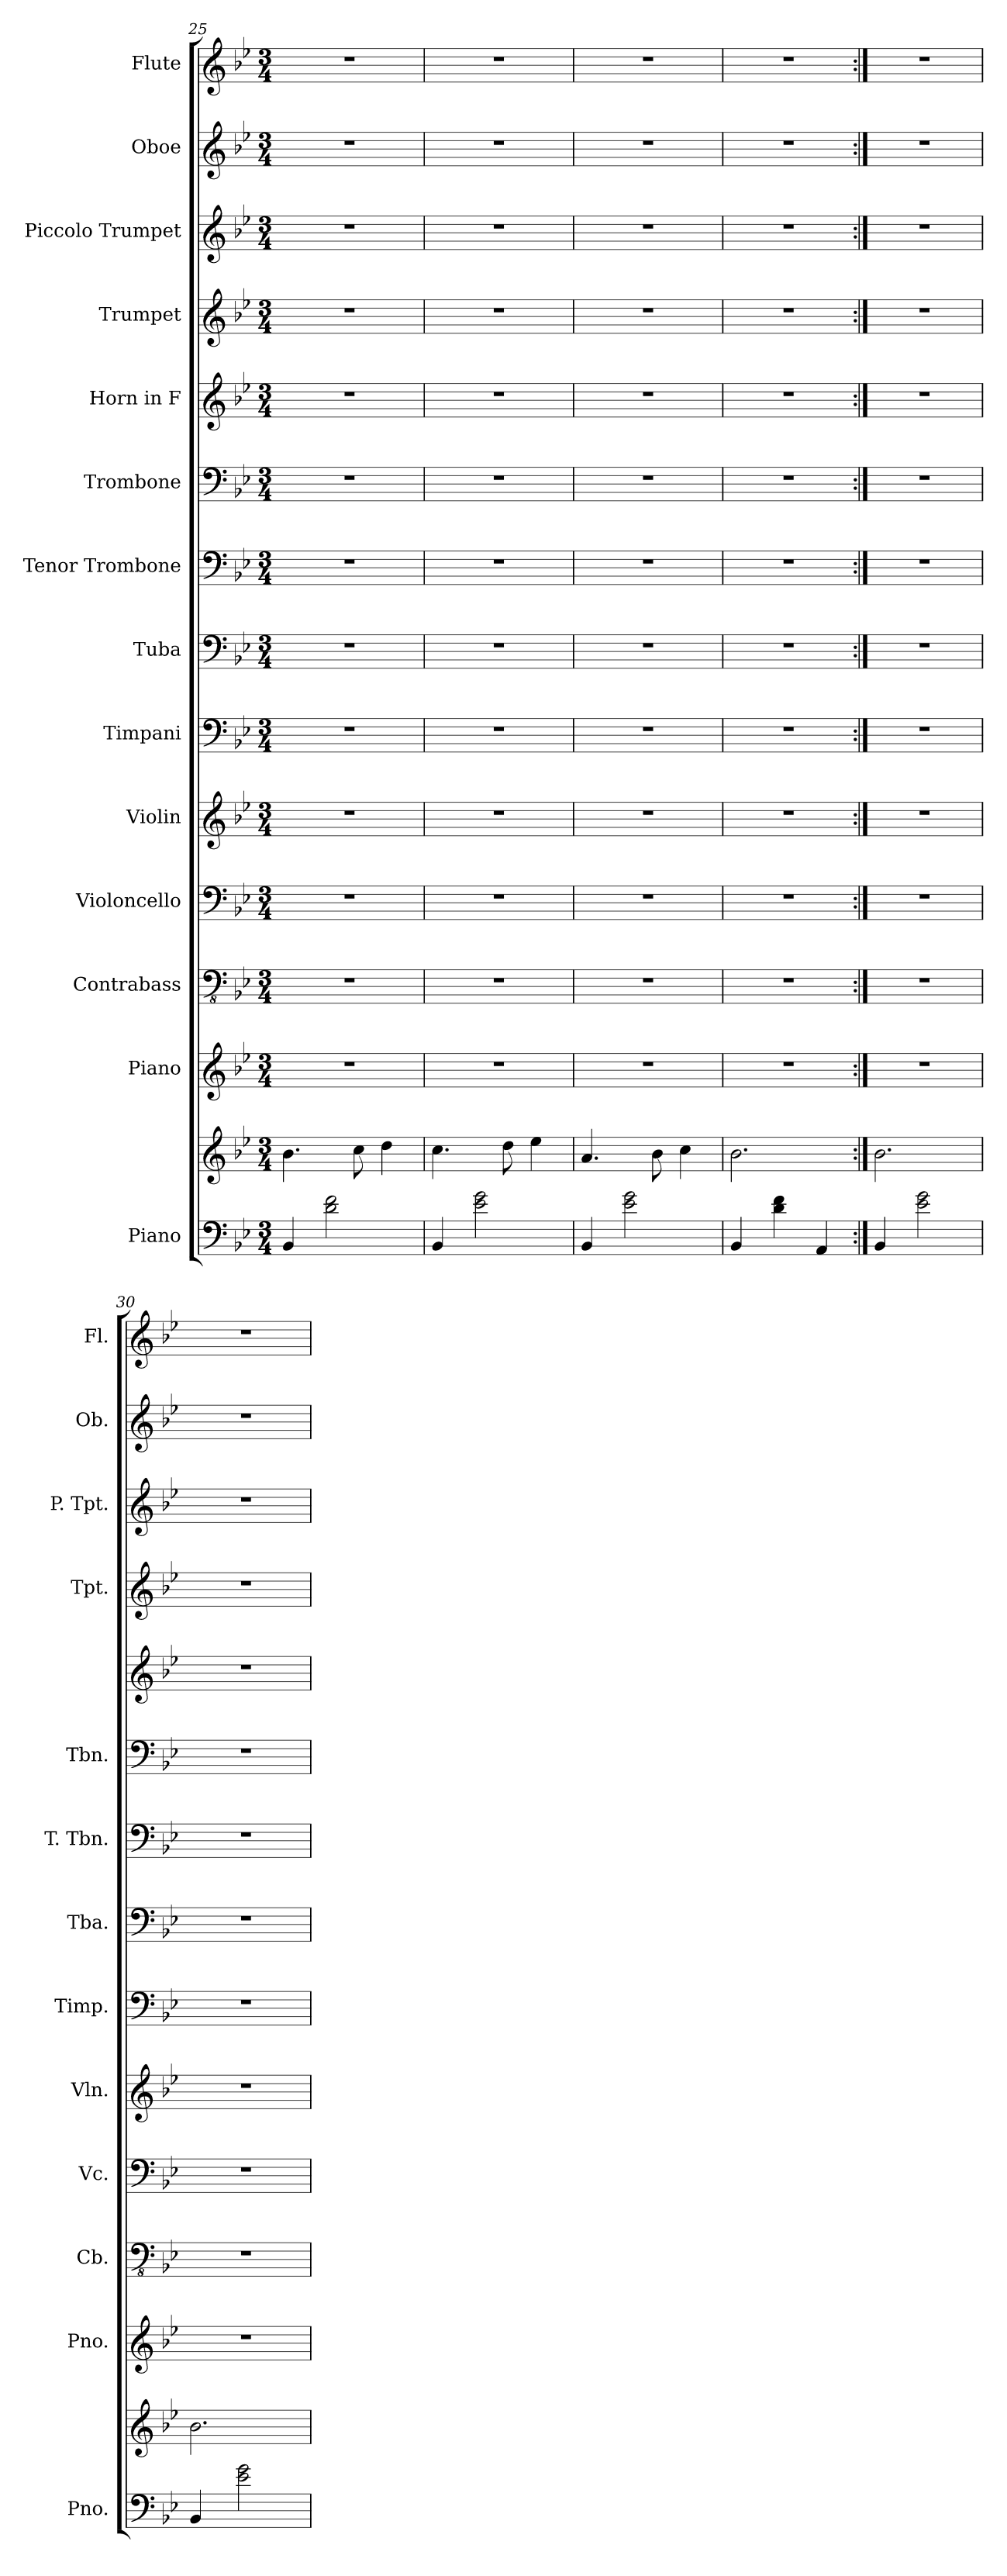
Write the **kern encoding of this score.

**kern	**kern	**kern	**kern	**kern	**kern	**kern	**kern	**kern	**kern	**kern	**kern	**kern	**kern	**kern
*part14	*part14	*part13	*part12	*part11	*part10	*part9	*part8	*part7	*part6	*part5	*part4	*part3	*part2	*part1
*staff15	*staff14	*staff13	*staff12	*staff11	*staff10	*staff9	*staff8	*staff7	*staff6	*staff5	*staff4	*staff3	*staff2	*staff1
*I"Piano	*	*I"Piano	*I"Contrabass	*I"Violoncello	*I"Violin	*I"Timpani	*I"Tuba	*I"Tenor Trombone	*I"Trombone	*I"Horn in F	*I"Trumpet	*I"Piccolo Trumpet	*I"Oboe	*I"Flute
*I'Pno.	*	*I'Pno.	*I'Cb.	*I'Vc.	*I'Vln.	*I'Timp.	*I'Tba.	*I'T. Tbn.	*I'Tbn.	*	*I'Tpt.	*I'P. Tpt.	*I'Ob.	*I'Fl.
*clefF4	*clefG2	*clefG2	*clefFv4	*clefF4	*clefG2	*clefF4	*clefF4	*clefF4	*clefF4	*clefG2	*clefG2	*clefG2	*clefG2	*clefG2
*	*	*	*ITrd7c12	*	*	*	*	*	*	*ITrd4c7	*ITrd1c2	*ITrd-6c-10	*	*
*k[b-e-]	*k[b-e-]	*k[b-e-]	*k[b-e-]	*k[b-e-]	*k[b-e-]	*k[b-e-]	*k[b-e-]	*k[b-e-]	*k[b-e-]	*k[b-e-a-]	*k[b-e-a-d-]	*k[b-e-a-d-]	*k[b-e-]	*k[b-e-]
*M3/4	*M3/4	*M3/4	*M3/4	*M3/4	*M3/4	*M3/4	*M3/4	*M3/4	*M3/4	*M3/4	*M3/4	*M3/4	*M3/4	*M3/4
=25	=25	=25	=25	=25	=25	=25	=25	=25	=25	=25	=25	=25	=25	=25
4BB-/	4.b-\	2.r	2.r	2.r	2.r	2.r	2.r	2.r	2.r	2.r	2.r	2.r	2.r	2.r
2d\ 2f\	.	.	.	.	.	.	.	.	.	.	.	.	.	.
.	8cc\	.	.	.	.	.	.	.	.	.	.	.	.	.
.	4dd\	.	.	.	.	.	.	.	.	.	.	.	.	.
=26	=26	=26	=26	=26	=26	=26	=26	=26	=26	=26	=26	=26	=26	=26
4BB-/	4.cc\	2.r	2.r	2.r	2.r	2.r	2.r	2.r	2.r	2.r	2.r	2.r	2.r	2.r
2e-\ 2g\	.	.	.	.	.	.	.	.	.	.	.	.	.	.
.	8dd\	.	.	.	.	.	.	.	.	.	.	.	.	.
.	4ee-\	.	.	.	.	.	.	.	.	.	.	.	.	.
=27	=27	=27	=27	=27	=27	=27	=27	=27	=27	=27	=27	=27	=27	=27
4BB-/	4.a/	2.r	2.r	2.r	2.r	2.r	2.r	2.r	2.r	2.r	2.r	2.r	2.r	2.r
2e-\ 2g\	.	.	.	.	.	.	.	.	.	.	.	.	.	.
.	8b-\	.	.	.	.	.	.	.	.	.	.	.	.	.
.	4cc\	.	.	.	.	.	.	.	.	.	.	.	.	.
=28	=28	=28	=28	=28	=28	=28	=28	=28	=28	=28	=28	=28	=28	=28
4BB-/	2.b-\	2.r	2.r	2.r	2.r	2.r	2.r	2.r	2.r	2.r	2.r	2.r	2.r	2.r
4d\ 4f\	.	.	.	.	.	.	.	.	.	.	.	.	.	.
4AA/	.	.	.	.	.	.	.	.	.	.	.	.	.	.
!!LO:LB:g=z
=29:|!	=29:|!	=29:|!	=29:|!	=29:|!	=29:|!	=29:|!	=29:|!	=29:|!	=29:|!	=29:|!	=29:|!	=29:|!	=29:|!	=29:|!
4BB-/	2.b-\	2.r	2.r	2.r	2.r	2.r	2.r	2.r	2.r	2.r	2.r	2.r	2.r	2.r
2e-\ 2g\	.	.	.	.	.	.	.	.	.	.	.	.	.	.
=30	=30	=30	=30	=30	=30	=30	=30	=30	=30	=30	=30	=30	=30	=30
4BB-/	2.b-\	2.r	2.r	2.r	2.r	2.r	2.r	2.r	2.r	2.r	2.r	2.r	2.r	2.r
2e-\ 2g\	.	.	.	.	.	.	.	.	.	.	.	.	.	.
=	=	=	=	=	=	=	=	=	=	=	=	=	=	=
*-	*-	*-	*-	*-	*-	*-	*-	*-	*-	*-	*-	*-	*-	*-
